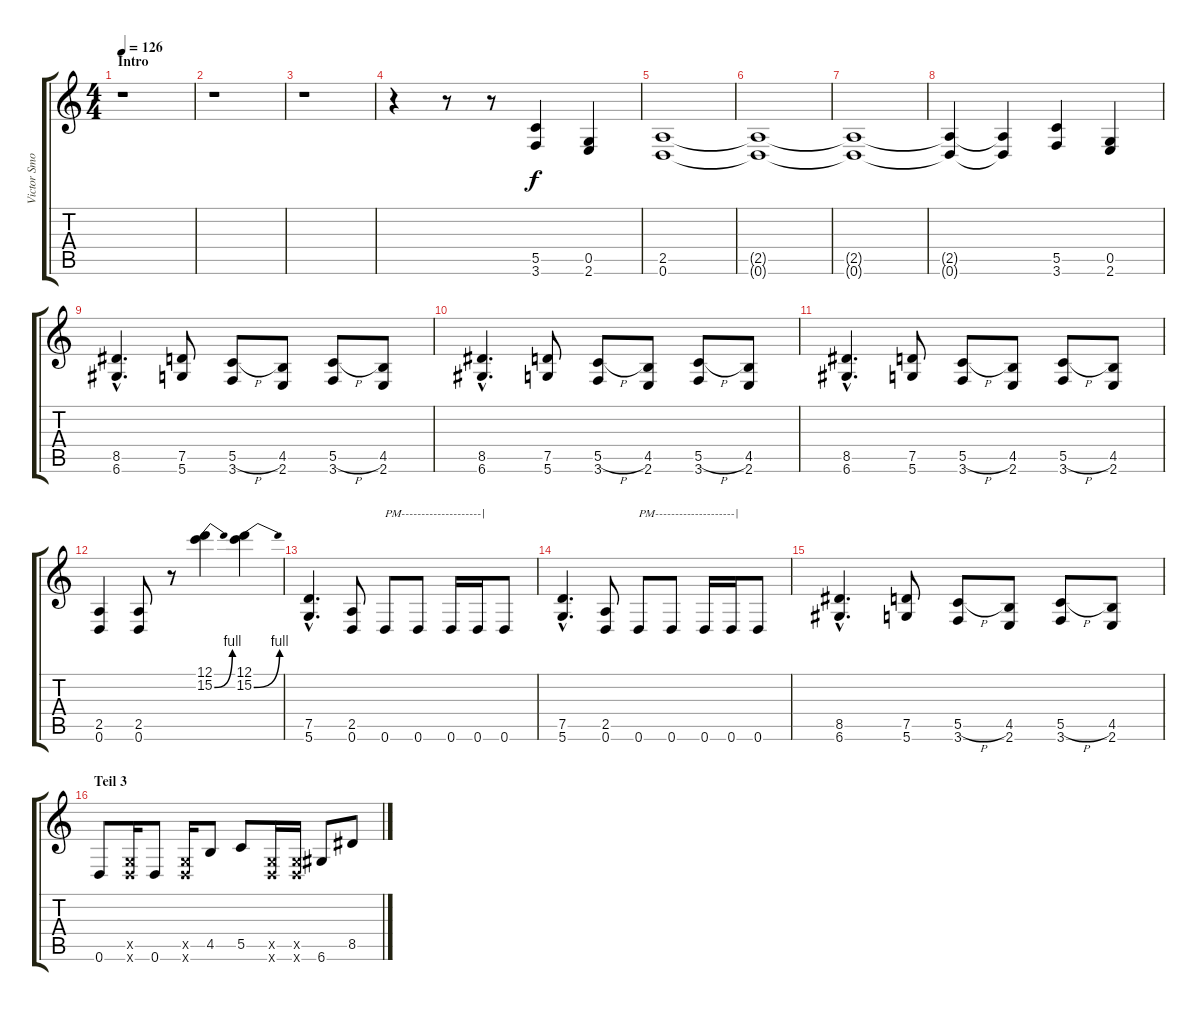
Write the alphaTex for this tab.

\track ("Victor Smolski" "Victor Smo") {instrument distortionguitar}
\staff {score tabs}
\tuning (D4 A3 F3 C3 G2 D2) {hide}
\ts (4 4)
\section ("" "Intro")
\tempo 126
\clef g2
\ks c
r.1{dy f instrument distortionguitar} |
r.1 |
r.1 |
r.4 r.8 r.8 (5.5 3.6).4 (0.5 2.6).4 |
(2.5 0.6).1 |
(2.5{t} 0.6{t}).1 |
(2.5{t} 0.6{t}).1 |
(2.5{t} 0.6{t}).4 (2.5{t} 0.6{t}).4 (5.5 3.6).4 (0.5 2.6).4 |
(8.5{hac} 6.6{hac}).4{d} (7.5 5.6).8 (5.5{h} 3.6).8 (4.5 2.6).8 (5.5{h} 3.6).8 (4.5 2.6).8 |
(8.5{hac} 6.6{hac}).4{d} (7.5 5.6).8 (5.5{h} 3.6).8 (4.5 2.6).8 (5.5{h} 3.6).8 (4.5 2.6).8 |
(8.5{hac} 6.6{hac}).4{d} (7.5 5.6).8 (5.5{h} 3.6).8 (4.5 2.6).8 (5.5{h} 3.6).8 (4.5 2.6).8 |
(2.5 0.6).4 (2.5 0.6).8 r.8 (12.1 15.2{be (bend 0 0 60 4)}).4 (12.1 15.2{be (bend 0 0 60 4)}).4 |
(7.5{hac} 5.6{hac}).4{d} (2.5 0.6).8 0.6.8{txt "PM--------------------|"} 0.6.8 0.6.16 0.6.16 0.6.8 |
(7.5{hac} 5.6{hac}).4{d} (2.5 0.6).8 0.6.8{txt "PM--------------------|"} 0.6.8 0.6.16 0.6.16 0.6.8 |
(8.5{hac} 6.6{hac}).4{d} (7.5 5.6).8 (5.5{h} 3.6).8 (4.5 2.6).8 (5.5{h} 3.6).8 (4.5 2.6).8 |
\section ("" "Teil 3")
0.6.8 (0.5{x} 0.6{x}).16 0.6.8 (0.5{x} 0.6{x}).16 4.5.8 5.5.8 (0.5{x} 0.6{x}).16 (0.5{x} 0.6{x}).16 6.6.8 8.5.8
